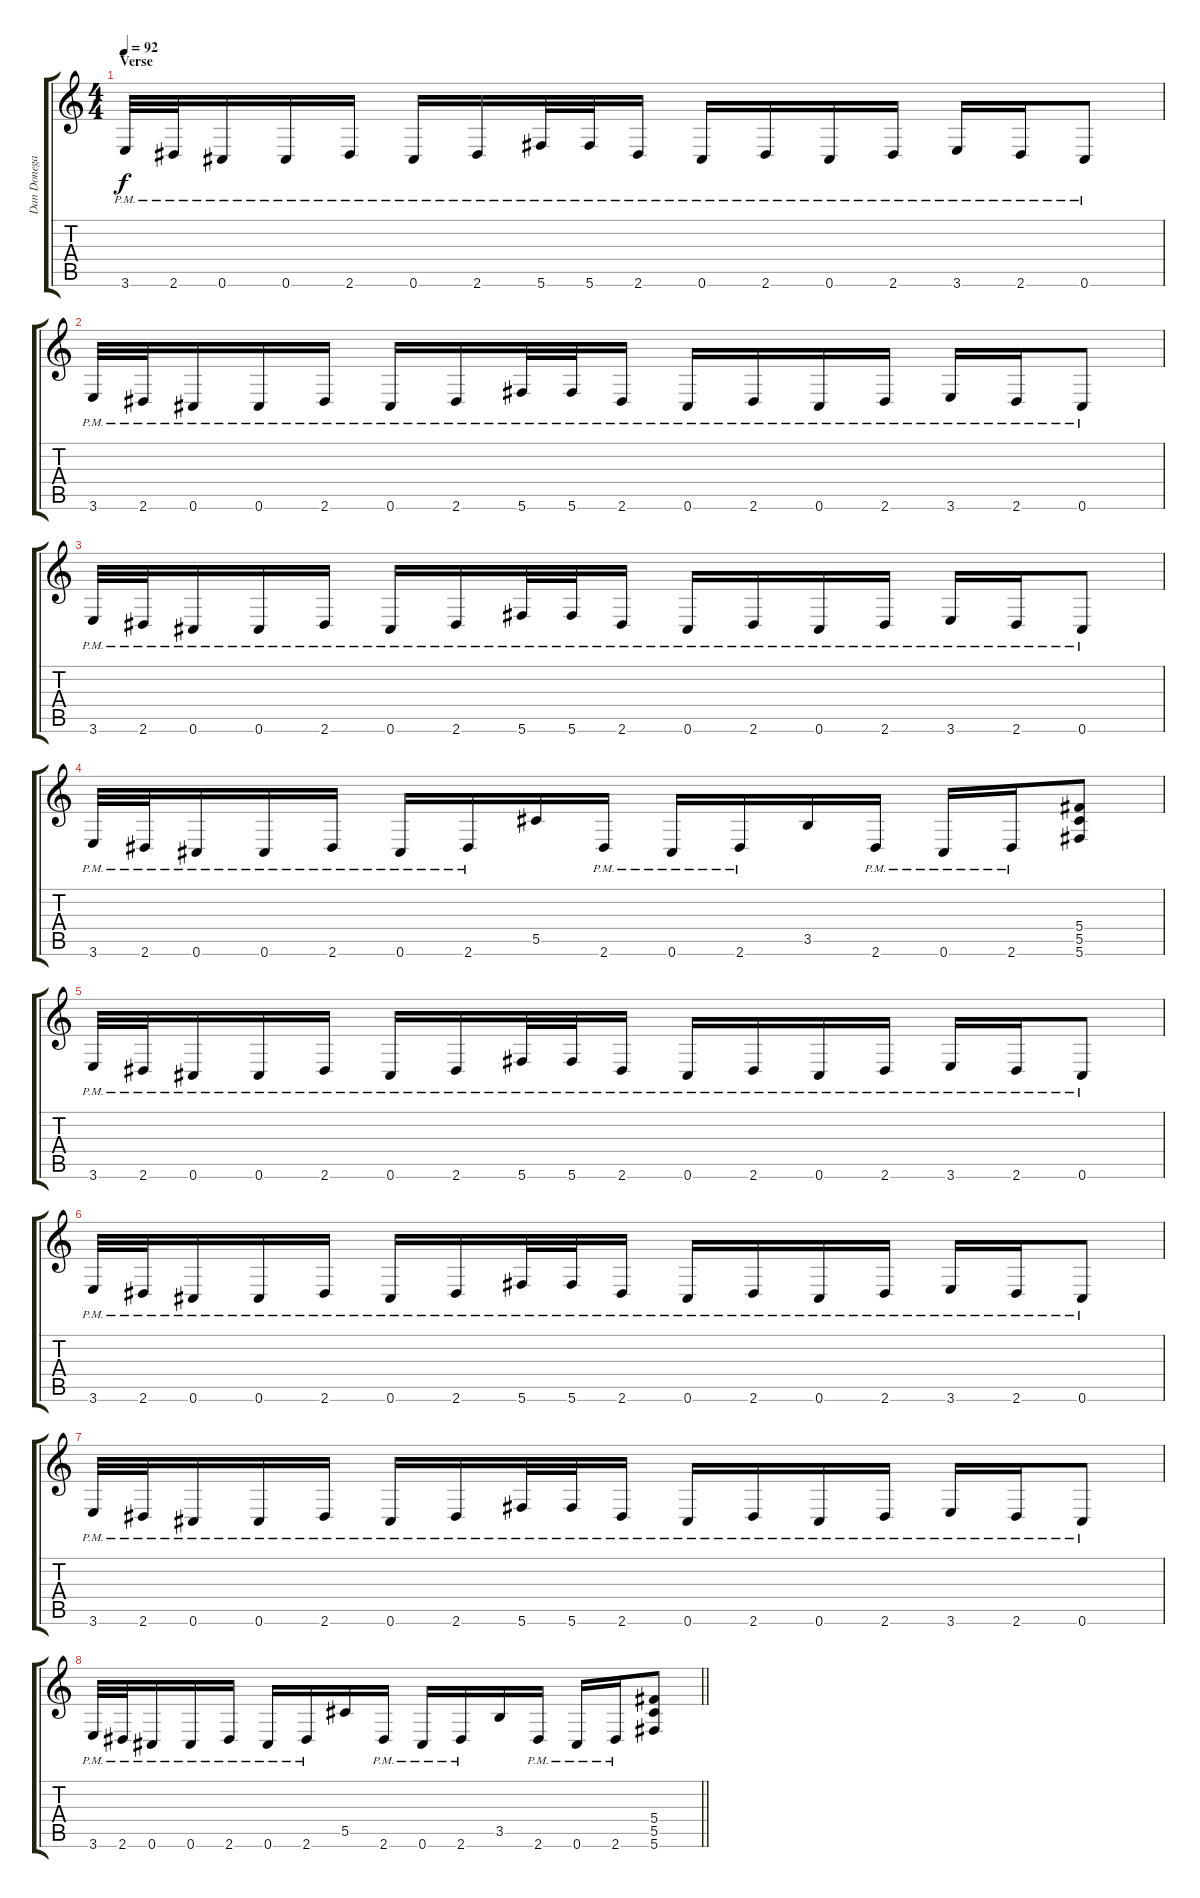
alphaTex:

\track ("Dan Donegan 2" "Dan Donega") {instrument distortionguitar}
\staff {score tabs}
\tuning (Eb4 Bb3 Gb3 Db3 Ab2 Db2) {hide}
\ts (4 4)
\section ("" "Verse")
\tempo 92
\clef g2
\ks c
3.6{pm}.32{dy f} 2.6{pm}.32 0.6{pm}.16 0.6{pm}.16 2.6{pm}.16 0.6{pm}.16 2.6{pm}.16 5.6{pm}.32 5.6{pm}.32 2.6{pm}.16 0.6{pm}.16 2.6{pm}.16 0.6{pm}.16 2.6{pm}.16 3.6{pm}.16 2.6{pm}.16 0.6{pm}.8 |
3.6{pm}.32 2.6{pm}.32 0.6{pm}.16 0.6{pm}.16 2.6{pm}.16 0.6{pm}.16 2.6{pm}.16 5.6{pm}.32 5.6{pm}.32 2.6{pm}.16 0.6{pm}.16 2.6{pm}.16 0.6{pm}.16 2.6{pm}.16 3.6{pm}.16 2.6{pm}.16 0.6{pm}.8 |
3.6{pm}.32 2.6{pm}.32 0.6{pm}.16 0.6{pm}.16 2.6{pm}.16 0.6{pm}.16 2.6{pm}.16 5.6{pm}.32 5.6{pm}.32 2.6{pm}.16 0.6{pm}.16 2.6{pm}.16 0.6{pm}.16 2.6{pm}.16 3.6{pm}.16 2.6{pm}.16 0.6{pm}.8 |
3.6{pm}.32 2.6{pm}.32 0.6{pm}.16 0.6{pm}.16 2.6{pm}.16 0.6{pm}.16 2.6{pm}.16 5.5.16 2.6{pm}.16 0.6{pm}.16 2.6{pm}.16 3.5.16 2.6{pm}.16 0.6{pm}.16 2.6{pm}.16 (5.4 5.5 5.6).8 |
3.6{pm}.32 2.6{pm}.32 0.6{pm}.16 0.6{pm}.16 2.6{pm}.16 0.6{pm}.16 2.6{pm}.16 5.6{pm}.32 5.6{pm}.32 2.6{pm}.16 0.6{pm}.16 2.6{pm}.16 0.6{pm}.16 2.6{pm}.16 3.6{pm}.16 2.6{pm}.16 0.6{pm}.8 |
3.6{pm}.32 2.6{pm}.32 0.6{pm}.16 0.6{pm}.16 2.6{pm}.16 0.6{pm}.16 2.6{pm}.16 5.6{pm}.32 5.6{pm}.32 2.6{pm}.16 0.6{pm}.16 2.6{pm}.16 0.6{pm}.16 2.6{pm}.16 3.6{pm}.16 2.6{pm}.16 0.6{pm}.8 |
3.6{pm}.32 2.6{pm}.32 0.6{pm}.16 0.6{pm}.16 2.6{pm}.16 0.6{pm}.16 2.6{pm}.16 5.6{pm}.32 5.6{pm}.32 2.6{pm}.16 0.6{pm}.16 2.6{pm}.16 0.6{pm}.16 2.6{pm}.16 3.6{pm}.16 2.6{pm}.16 0.6{pm}.8 |
\barLineRight lightlight
3.6{pm}.32 2.6{pm}.32 0.6{pm}.16 0.6{pm}.16 2.6{pm}.16 0.6{pm}.16 2.6{pm}.16 5.5.16 2.6{pm}.16 0.6{pm}.16 2.6{pm}.16 3.5.16 2.6{pm}.16 0.6{pm}.16 2.6{pm}.16 (5.4 5.5 5.6).8
